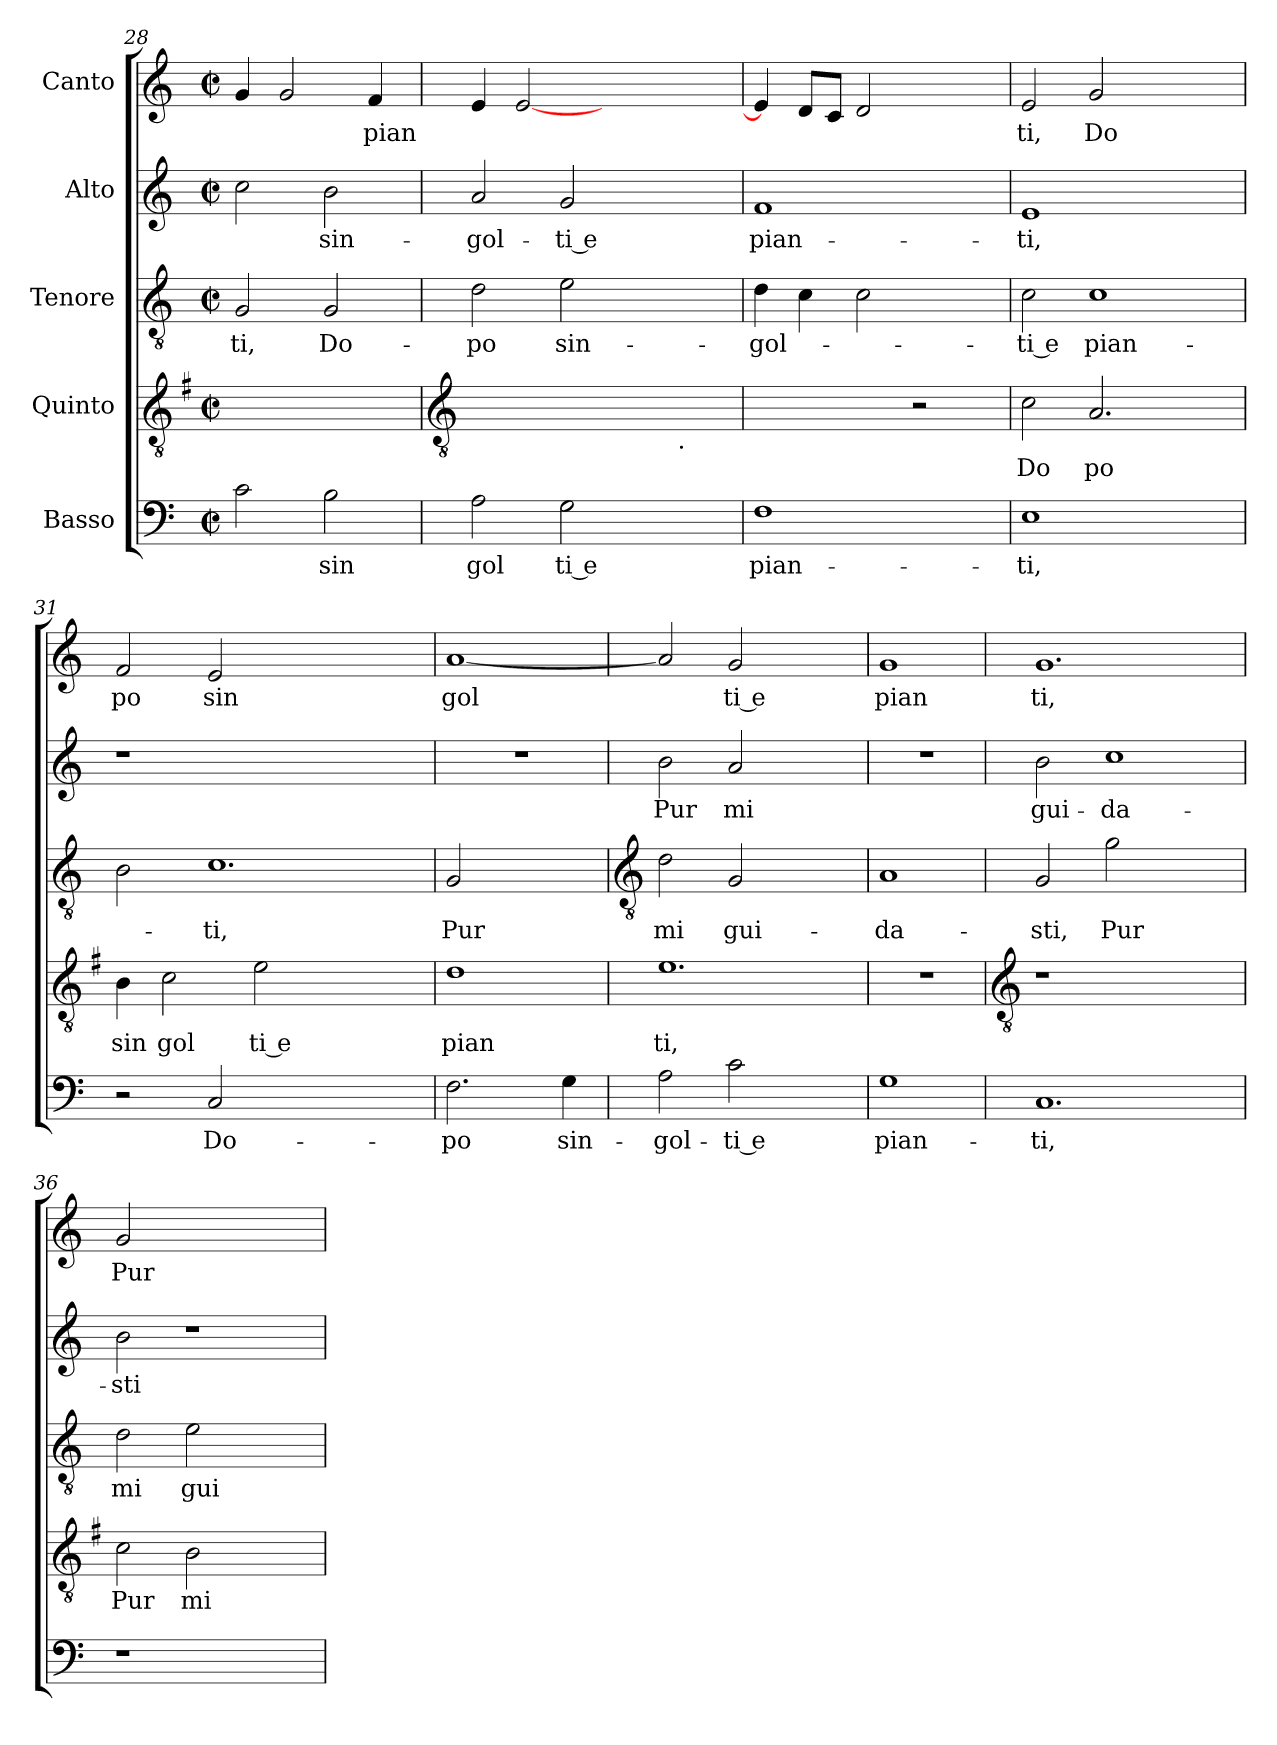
**kern	**text	**kern	**text	**kern	**text	**kern	**text	**kern	**text
*part5	*part5	*part4	*part4	*part3	*part3	*part2	*part2	*part1	*part1
*staff5	*staff5	*staff4	*staff4	*staff3	*staff3	*staff2	*staff2	*staff1	*staff1
*I"Basso	*	*I"Quinto	*	*I"Tenore	*	*I"Alto	*	*I"Canto	*
*clefF4	*	*clefGv2	*	*clefGv2	*	*clefG2	*	*clefG2	*
*	*	*ITrd-3c-5	*	*	*	*	*	*	*
*k[]	*	*k[]	*	*k[]	*	*k[]	*	*k[]	*
*C:	*	*C:	*	*C:	*	*C:	*	*C:	*
*M2/2	*	*M2/2	*	*M2/2	*	*M2/2	*	*M2/2	*
*met(c|)	*	*met(c|)	*	*met(c|)	*	*met(c|)	*	*met(c|)	*
=28A	=28A	=28A	=28A	=28A	=28A	=28A	=28A	=28A	=28A
!	!	!	!	!	!LO:LY:b	!	!	!	!
2c\	.	4ryy	.	2G/	-ti,	2cc\	.	4g/	.
.	.	4ryy	.	.	.	.	.	2g/	.
!	!LO:LY:b	!	!	!	!LO:LY:b	!	!LO:LY:b	!	!
2B\	sin	4ryy	.	2G/	Do-	2b\	sin-	.	.
!	!	!	!	!	!	!	!	!	!LO:LY:b
.	.	32ryy	.	.	.	.	.	4f/	pian
.	.	8..ryy	.	.	.	.	.	.	.
!!LO:LB:g=z
=29A	=29A	=29A	=29A	=29A	=29A	=29A	=29A	=29A	=29A
*	*	*clefGv2	*	*	*	*	*	*	*
!	!LO:LY:b	!	!	!	!LO:LY:b	!	!LO:LY:b	!	!
2A\	gol	4ryy	.	2d\	-po	2a/	-gol-	4e/	.
.	.	4ryy	.	.	.	.	.	[2e/	.
!	!LO:LY:b	!	!	!	!LO:LY:b	!	!LO:LY:b	!	!
2G\	ti e	4ryy	.	2e\	sin-	2g/	-ti e	.	.
.	.	32ryy	.	.	.	.	.	4...ryy	.
.	.	32ryy	.	.	.	.	.	.	.
.	.	32ryy	.	.	.	.	.	.	.
.	.	32ryy	.	.	.	.	.	.	.
.	.	32ryy	.	.	.	.	.	.	.
.	.	32ryy	.	.	.	.	.	.	.
!	!	!LO:TX:b:t=.	!	!	!	!	!	!	!
.	.	32ryy	.	.	.	.	.	.	.
.	.	4ryy	.	.	.	.	.	.	.
8..ryy	.	.	.	8..ryy	.	8..ryy	.	.	.
!!LO:LB:g=z
=30	=30	=30	=30	=30	=30	=30	=30	=30	=30
!	!LO:LY:b	!	!	!	!LO:LY:b	!	!LO:LY:b	!	!
1F	pian-	4ryy	.	4d\	-gol-	1f	pian-	4e/]	.
.	.	4ryy	.	4c\	.	.	.	8d/L	.
.	.	.	.	.	.	.	.	8c/J	.
.	.	4ryy	.	2c\	.	.	.	2d/	.
.	.	32ryy	.	.	.	.	.	.	.
.	.	2r	.	.	.	.	.	.	.
4ryy	.	.	.	4ryy	.	4ryy	.	4ryy	.
32ryy	.	.	.	32ryy	.	32ryy	.	32ryy	.
=30A	=30A	=30A	=30A	=30A	=30A	=30A	=30A	=30A	=30A
!	!LO:LY:b	!	!LO:LY:b	!	!LO:LY:b	!	!LO:LY:b	!	!LO:LY:b
1E	-ti,	2f\	Do	2c\	-ti e	1e	-ti,	2e/	ti,
!	!	!	!LO:LY:b	!	!LO:LY:b	!	!	!	!LO:LY:b
.	.	2.d/	po	1c	pian-	.	.	2g/	Do
2ryy	.	.	.	.	.	2ryy	.	2ryy	.
.	.	4ryy	.	.	.	.	.	.	.
=31A	=31A	=31A	=31A	=31A	=31A	=31A	=31A	=31A	=31A
!	!	!	!LO:LY:b	!	!	!	!	!	!LO:LY:b
2r	.	4e\	sin	2B\	.	1r	.	2f/	po
!	!	!	!LO:LY:b	!	!	!	!	!	!
.	.	2f\	gol	.	.	.	.	.	.
!	!LO:LY:b	!	!	!	!LO:LY:b	!	!	!	!LO:LY:b
2C/	Do-	.	.	1.c	-ti,	.	.	2e/	sin
!	!	!	!LO:LY:b	!	!	!	!	!	!
.	.	2a\	ti e	.	.	.	.	.	.
1ryy	.	.	.	.	.	1ryy	.	1ryy	.
.	.	2.ryy	.	.	.	.	.	.	.
=32A	=32A	=32A	=32A	=32A	=32A	=32A	=32A	=32A	=32A
!	!LO:LY:b	!	!LO:LY:b	!	!LO:LY:b	!	!	!	!LO:LY:b
2.F\	-po	1g	pian	2G/	Pur	1r	.	[1a	gol
.	.	.	.	2ryy	.	.	.	.	.
!	!LO:LY:b	!	!	!	!	!	!	!	!
4G\	sin-	.	.	.	.	.	.	.	.
!!LO:LB:g=z
=33A	=33A	=33A	=33A	=33A	=33A	=33A	=33A	=33A	=33A
*	*	*	*	*clefGv2	*	*	*	*	*
!	!LO:LY:b	!	!LO:LY:b	!	!LO:LY:b	!	!LO:LY:b	!	!
2A\	-gol-	1.a	ti,	2d\	mi	2b\	Pur	2a/]	.
!	!LO:LY:b	!	!	!	!LO:LY:b	!	!LO:LY:b	!	!LO:LY:b
2c\	-ti e	.	.	2G/	gui-	2a/	mi	2g/	ti e
2ryy	.	.	.	2ryy	.	2ryy	.	2ryy	.
=34A	=34A	=34A	=34A	=34A	=34A	=34A	=34A	=34A	=34A
!	!LO:LY:b	!	!	!	!LO:LY:b	!	!	!	!LO:LY:b
1G	pian-	1r	.	1A	-da-	1r	.	1g	pian
!!LO:LB:g=z
=35A	=35A	=35A	=35A	=35A	=35A	=35A	=35A	=35A	=35A
*	*	*clefGv2	*	*	*	*	*	*	*
!	!LO:LY:b	!	!	!	!LO:LY:b	!	!LO:LY:b	!	!LO:LY:b
1.C	-ti,	1r	.	2G/	-sti,	2b\	gui-	1.g	ti,
!	!	!	!	!	!LO:LY:b	!	!LO:LY:b	!	!
.	.	.	.	2g\	Pur	1cc	-da-	.	.
.	.	2ryy	.	2ryy	.	.	.	.	.
=36A	=36A	=36A	=36A	=36A	=36A	=36A	=36A	=36A	=36A
!	!	!	!LO:LY:b	!	!LO:LY:b	!	!LO:LY:b	!	!LO:LY:b
1r	.	2f\	Pur	2d\	mi	2b\	-sti	2g/	Pur
!	!	!	!LO:LY:b	!	!LO:LY:b	!	!	!	!
.	.	2e\	mi	2e\	gui-	1r	.	1ryy	.
2ryy	.	2ryy	.	2ryy	.	.	.	.	.
=	=	=	=	=	=	=	=	=	=
*-	*-	*-	*-	*-	*-	*-	*-	*-	*-
